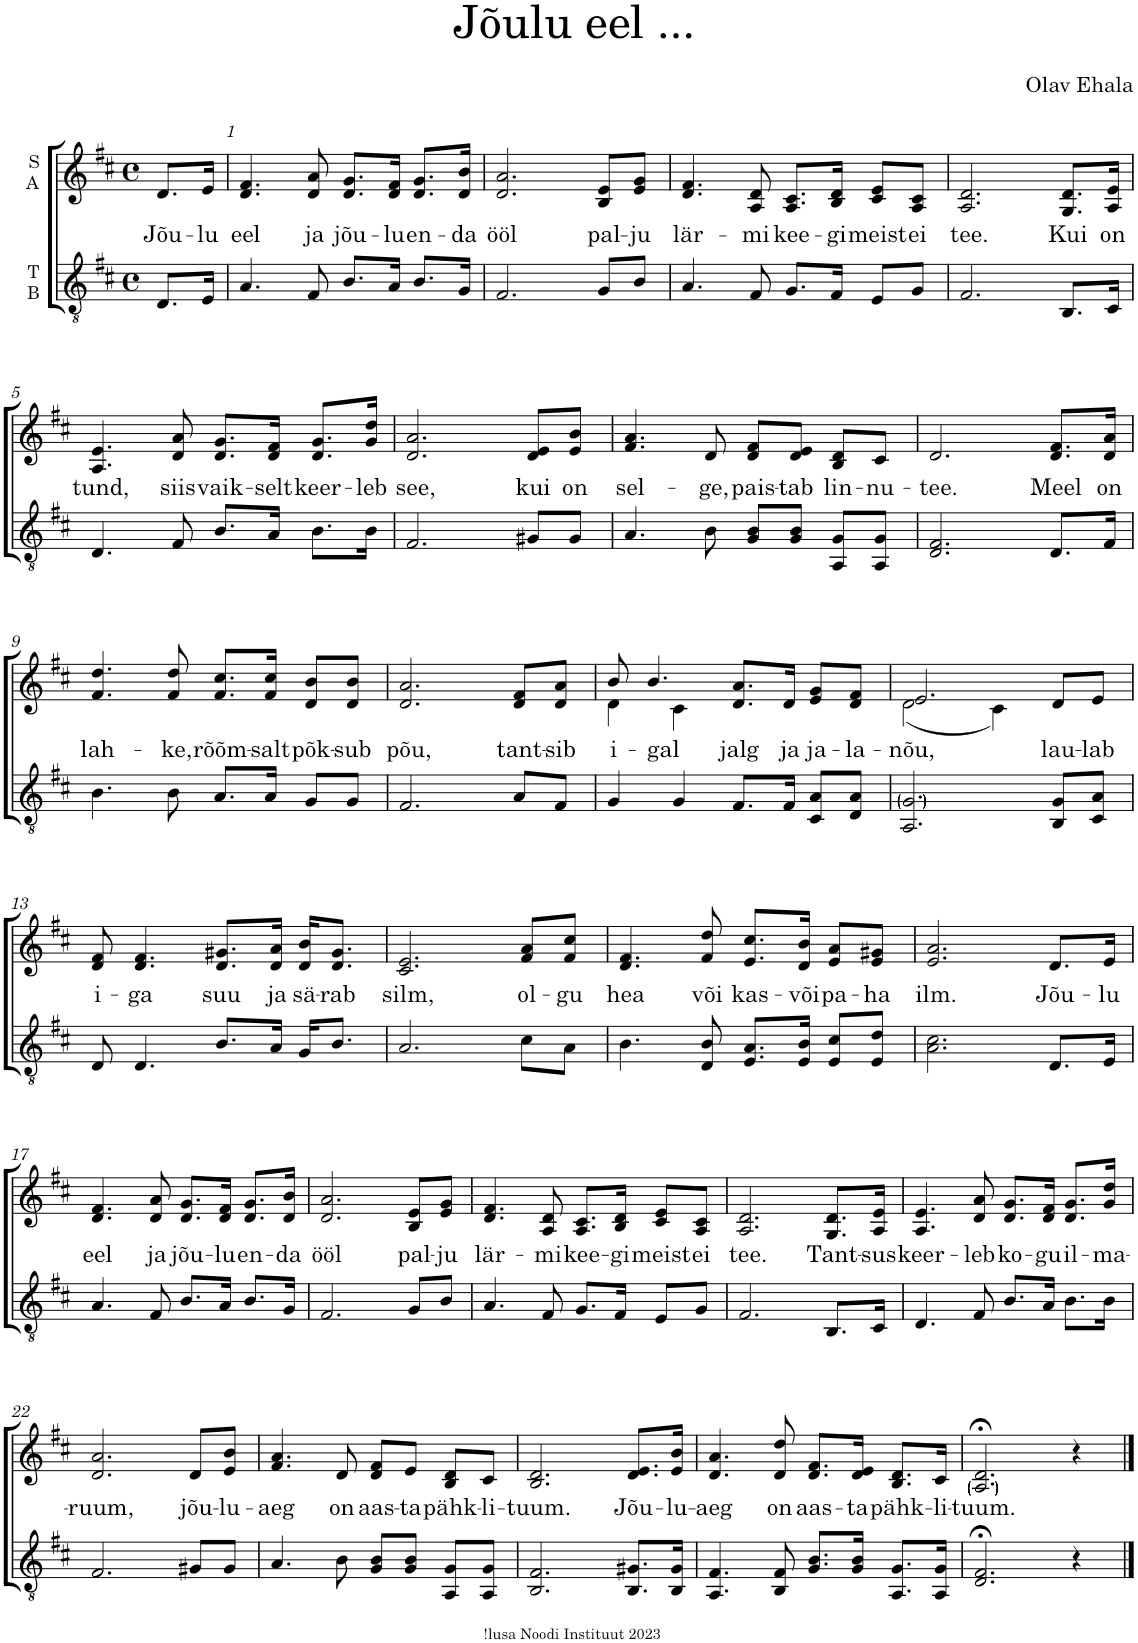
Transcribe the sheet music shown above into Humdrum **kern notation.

**kern	**kern	**text
*part2	*part1	*part1
*staff2	*staff1	*staff1
*I"T B	*I"S A	*
*clefGv2	*clefG2	*
*k[f#c#]	*k[f#c#]	*
*M4/4	*M4/4	*
*met(c)	*met(c)	*
=	=	=
!	!	!LO:LY:b
8.D/L	8.d/L	Jõu-
!	!	!LO:LY:b
16E/Jk	16e/Jk	-lu
=1	=1	=1
!	!	!LO:LY:b
4.A/	4.d/ 4.f#/	eel
!	!	!LO:LY:b
8F#/	8d/ 8a/	ja
!	!	!LO:LY:b
8.B/L	8.d/ 8.g/L	jõu-
!	!	!LO:LY:b
16A/Jk	16d/ 16f#/Jk	-lu
!	!	!LO:LY:b
8.B/L	8.d/ 8.g/L	en-
!	!	!LO:LY:b
16G/Jk	16d/ 16b/Jk	-da
=2	=2	=2
!	!	!LO:LY:b
2.F#/	2.d/ 2.a/	ööl
!	!	!LO:LY:b
8G/L	8B/ 8e/L	pal-
!	!	!LO:LY:b
8B/J	8e/ 8g/J	-ju
=3	=3	=3
!	!	!LO:LY:b
4.A/	4.d/ 4.f#/	lär-
!	!	!LO:LY:b
8F#/	8A/ 8d/	-mi
!	!	!LO:LY:b
8.G/L	8.A/ 8.c#/L	kee-
!	!	!LO:LY:b
16F#/Jk	16B/ 16d/Jk	-gi
!	!	!LO:LY:b
8E/L	8c#/ 8e/L	meist
!	!	!LO:LY:b
8G/J	8A/ 8c#/J	ei
=4	=4	=4
!	!	!LO:LY:b
2.F#/	2.A/ 2.d/	tee.
!	!	!LO:LY:b
8.BB/L	8.G/ 8.d/L	Kui
!	!	!LO:LY:b
16C#/Jk	16A/ 16e/Jk	on
!!LO:LB:g=z
=5	=5	=5
!	!	!LO:LY:b
4.D/	4.A/ 4.e/	tund,
!	!	!LO:LY:b
8F#/	8d/ 8a/	siis
!	!	!LO:LY:b
8.B/L	8.d/ 8.g/L	vaik-
!	!	!LO:LY:b
16A/Jk	16d/ 16f#/Jk	-selt
!	!	!LO:LY:b
8.B\L	8.d/ 8.g/L	keer-
!	!	!LO:LY:b
16B\Jk	16g/ 16dd/Jk	-leb
=6	=6	=6
!	!	!LO:LY:b
2.F#/	2.d/ 2.a/	see,
!	!	!LO:LY:b
8G#X/L	8d/ 8e/L	kui
!	!	!LO:LY:b
8G#/J	8e/ 8b/J	on
=7	=7	=7
!	!	!LO:LY:b
4.A/	4.f#/ 4.a/	sel-
!	!	!LO:LY:b
8B\	8d/	-ge,
!	!	!LO:LY:b
8G/ 8B/L	8d/ 8f#/L	pais-
!	!	!LO:LY:b
8G/ 8B/J	8d/ 8e/J	-tab
!	!	!LO:LY:b
8AA/ 8G/L	8B/ 8d/L	lin-
!	!	!LO:LY:b
8AA/ 8G/J	8c#/J	-nu-
=8	=8	=8
!	!	!LO:LY:b
2.D/ 2.F#/	2.d/	-tee.
!	!	!LO:LY:b
8.D/L	8.d/ 8.f#/L	Meel
!	!	!LO:LY:b
16F#/Jk	16d/ 16a/Jk	on
!!LO:LB:g=z
=9	=9	=9
!	!	!LO:LY:b
4.B\	4.f#/ 4.dd/	lah-
!	!	!LO:LY:b
8B\	8f#/ 8dd/	-ke,
!	!	!LO:LY:b
8.A/L	8.f#/ 8.cc#/L	rõõm-
!	!	!LO:LY:b
16A/Jk	16f#/ 16cc#/Jk	-salt
!	!	!LO:LY:b
8G/L	8d/ 8b/L	põk-
!	!	!LO:LY:b
8G/J	8d/ 8b/J	-sub
=10	=10	=10
!	!	!LO:LY:b
2.F#/	2.d/ 2.a/	põu,
!	!	!LO:LY:b
8A/L	8d/ 8f#/L	tant-
!	!	!LO:LY:b
8F#/J	8d/ 8a/J	-sib
=11	=11	=11
!	!	!LO:LY:b
*	*^	*
4G/	8b/	4d\	i-
!	!	!	!LO:LY:b
.	4.b/	.	-gal
4G/	.	4c#\	.
!	!	!	!LO:LY:b
8.F#/L	8.d/ 8.a/L	2ryy	jalg
!	!	!	!LO:LY:b
16F#/Jk	16d/Jk	.	ja
!	!	!	!LO:LY:b
8C#/ 8A/L	8e/ 8g/L	.	ja-
!	!	!	!LO:LY:b
8D/ 8A/J	8d/ 8f#/J	.	-la-
=12	=12	=12	=12
!	!	!	!LO:LY:b
2.AA/ 2.G/	2.e/	(2d\	-nõu,
.	.	4c#\)	.
!	!	!	!LO:LY:b
8BB/ 8G/L	8d/L	4ryy	lau-
!	!	!	!LO:LY:b
8C#/ 8A/J	8e/J	.	-lab
*	*v	*v	*
!!LO:LB:g=z
=13	=13	=13
!	!	!LO:LY:b
8D/	8d/ 8f#/	i-
!	!	!LO:LY:b
4.D/	4.d/ 4.f#/	-ga
!	!	!LO:LY:b
8.B/L	8.d/ 8.g#X/L	suu
!	!	!LO:LY:b
16A/Jk	16d/ 16a/Jk	ja
!	!	!LO:LY:b
16G/KL	16d/ 16b/KL	sä-
!	!	!LO:LY:b
8.B/J	8.d/ 8.g#/J	-rab
=14	=14	=14
!	!	!LO:LY:b
2.A/	2.c#/ 2.e/	silm,
!	!	!LO:LY:b
8c#\L	8f#/ 8a/L	ol-
!	!	!LO:LY:b
8A\J	8f#/ 8cc#/J	-gu
=15	=15	=15
!	!	!LO:LY:b
4.B\	4.d/ 4.f#/	hea
!	!	!LO:LY:b
8D/ 8B/	8f#/ 8dd/	või
!	!	!LO:LY:b
8.E/ 8.A/L	8.e/ 8.cc#/L	kas-
!	!	!LO:LY:b
16E/ 16B/Jk	16d/ 16b/Jk	-või
!	!	!LO:LY:b
8E/ 8c#/L	8e/ 8a/L	pa-
!	!	!LO:LY:b
8E/ 8d/J	8e/ 8g#X/J	-ha
=16	=16	=16
!	!	!LO:LY:b
2.A\ 2.c#\	2.e/ 2.a/	ilm.
!	!	!LO:LY:b
8.D/L	8.d/L	Jõu-
!	!	!LO:LY:b
16E/Jk	16e/Jk	-lu
!!LO:LB:g=z
=17	=17	=17
!	!	!LO:LY:b
4.A/	4.d/ 4.f#/	eel
!	!	!LO:LY:b
8F#/	8d/ 8a/	ja
!	!	!LO:LY:b
8.B/L	8.d/ 8.g/L	jõu-
!	!	!LO:LY:b
16A/Jk	16d/ 16f#/Jk	-lu
!	!	!LO:LY:b
8.B/L	8.d/ 8.g/L	en-
!	!	!LO:LY:b
16G/Jk	16d/ 16b/Jk	-da
=18	=18	=18
!	!	!LO:LY:b
2.F#/	2.d/ 2.a/	ööl
!	!	!LO:LY:b
8G/L	8B/ 8e/L	pal-
!	!	!LO:LY:b
8B/J	8e/ 8g/J	-ju
=19	=19	=19
!	!	!LO:LY:b
4.A/	4.d/ 4.f#/	lär-
!	!	!LO:LY:b
8F#/	8A/ 8d/	-mi
!	!	!LO:LY:b
8.G/L	8.A/ 8.c#/L	kee-
!	!	!LO:LY:b
16F#/Jk	16B/ 16d/Jk	-gi
!	!	!LO:LY:b
8E/L	8c#/ 8e/L	meist
!	!	!LO:LY:b
8G/J	8A/ 8c#/J	ei
=20	=20	=20
!	!	!LO:LY:b
2.F#/	2.A/ 2.d/	tee.
!	!	!LO:LY:b
8.BB/L	8.G/ 8.d/L	Tant-
!	!	!LO:LY:b
16C#/Jk	16A/ 16e/Jk	-sus
=21	=21	=21
!	!	!LO:LY:b
4.D/	4.A/ 4.e/	keer-
!	!	!LO:LY:b
8F#/	8d/ 8a/	-leb
!	!	!LO:LY:b
8.B/L	8.d/ 8.g/L	ko-
!	!	!LO:LY:b
16A/Jk	16d/ 16f#/Jk	-gu
!	!	!LO:LY:b
8.B\L	8.d/ 8.g/L	il-
!	!	!LO:LY:b
16B\Jk	16g/ 16dd/Jk	-ma-
!!LO:LB:g=z
=22	=22	=22
!	!	!LO:LY:b
2.F#/	2.d/ 2.a/	-ruum,
!	!	!LO:LY:b
8G#X/L	8d/L	jõu-
!	!	!LO:LY:b
8G#/J	8e/ 8b/J	-lu-
=23	=23	=23
!	!	!LO:LY:b
4.A/	4.f#/ 4.a/	-aeg
!	!	!LO:LY:b
8B\	8d/	on
!	!	!LO:LY:b
8G/ 8B/L	8d/ 8f#/L	aas-
!	!	!LO:LY:b
8G/ 8B/J	8e/J	-ta
!	!	!LO:LY:b
8AA/ 8G/L	8B/ 8d/L	pähk-
!	!	!LO:LY:b
8AA/ 8G/J	8c#/J	-li-
=24	=24	=24
!	!	!LO:LY:b
2.BB/ 2.F#/	2.B/ 2.d/	tuum.
!	!	!LO:LY:b
8.BB/ 8.G#X/L	8.d/ 8.e/L	Jõu-
!	!	!LO:LY:b
16BB/ 16G#/Jk	16e/ 16b/Jk	-lu-
=25	=25	=25
!	!	!LO:LY:b
4.AA/ 4.F#/	4.d/ 4.a/	-aeg
!	!	!LO:LY:b
8BB/ 8F#/	8d/ 8dd/	on
!	!	!LO:LY:b
8.G/ 8.B/L	8.d/ 8.f#/L	aas-
!	!	!LO:LY:b
16G/ 16B/Jk	16d/ 16e/Jk	-ta
!	!	!LO:LY:b
8.AA/ 8.G/L	8.B/ 8.d/L	pähk-
!	!	!LO:LY:b
16AA/ 16G/Jk	16c#/Jk	-li-
=26	=26	=26
!	!	!LO:LY:b
2.D/;< 2.F#/;<	2.A/;< 2.d/;<	-tuum.
4r	4r	.
==	==	==
*-	*-	*-
